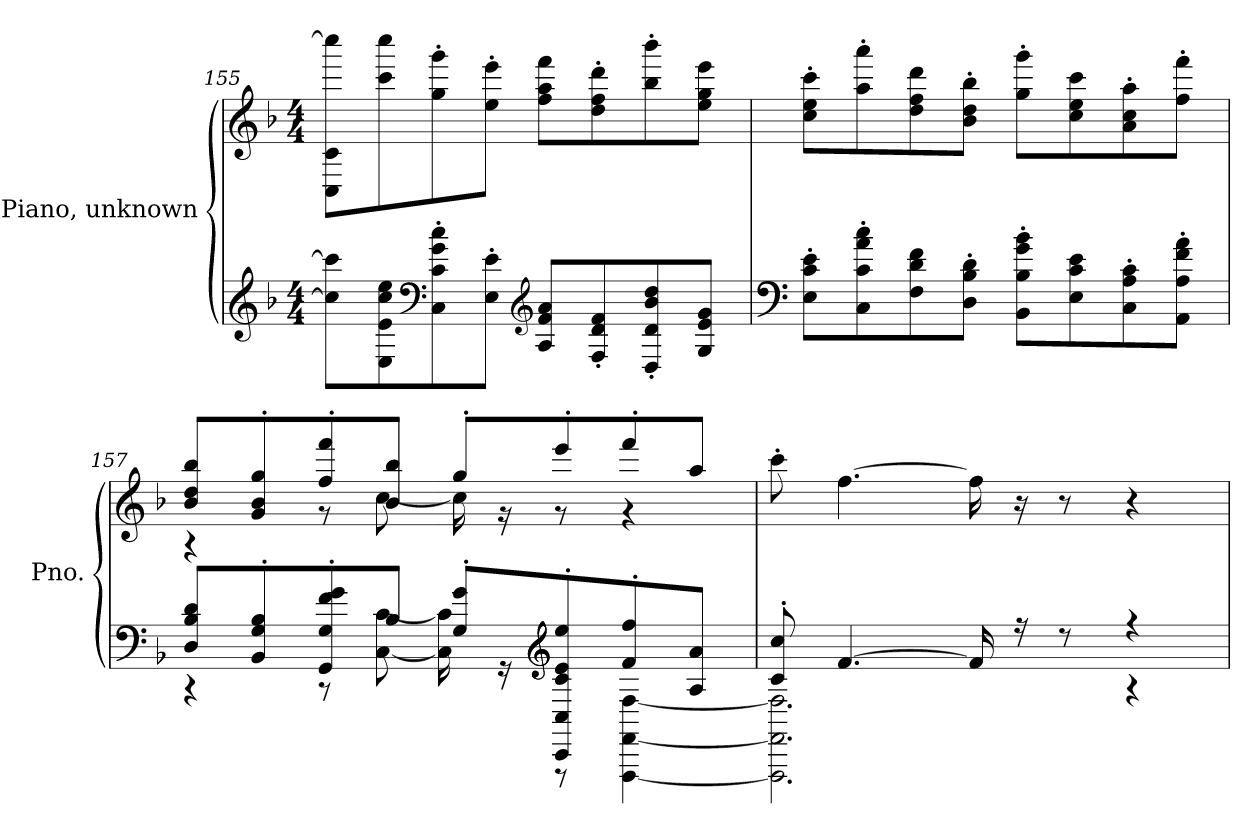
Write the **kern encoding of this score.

**kern	**kern
*part1	*part1
*staff2	*staff1
*I"Piano, unknown	*
*I'Pno.	*
*clefG2	*clefG2
*k[b-]	*k[b-]
*M4/4	*M4/4
=155	=155
8cc\] 8ccc\]L	8C\ 8c\ 8cccc\]L
8E\ 8e\ 8cc\ 8ee\	8ccc\ 8cccc\
*clefF4	*
8C\' 8c\' 8g\' 8cc\'	8gg\' 8ggg\'
8E\' 8e\'J	8ee\' 8eee\'J
*clefG2	*
8A/ 8f/ 8a/L	8ff\ 8aa\ 8fff\L
8F/' 8d/' 8f/'	8dd\' 8ff\' 8ddd\'
8D/' 8d/' 8b-/' 8dd/'	8bb-\' 8bbb-\'
8G/ 8e/ 8g/J	8ee\ 8gg\ 8eee\J
!!LO:LB:g=z
=156	=156
*clefF4	*
8E\' 8c\' 8e\'L	8cc\' 8ee\' 8ccc\'L
8C\' 8c\' 8a\' 8cc\'	8aa\' 8aaa\'
8F\ 8d\ 8f\	8dd\ 8ff\ 8ddd\
8D\' 8B-\' 8d\'J	8b-\' 8dd\' 8bb-\'J
8BB-\' 8B-\' 8g\' 8b-\'L	8gg\' 8ggg\'L
8E\ 8c\ 8e\	8cc\ 8ee\ 8ccc\
8C\' 8A\' 8c\'	8a\' 8cc\' 8aa\'
8AA\' 8A\' 8f\' 8a\'J	8ff\' 8fff\'J
=157	=157
*^	*^
8D/ 8B-/ 8d/L	4r	8b-/ 8dd/ 8bb-/L	4r
8BB-/' 8G/' 8B-/'	.	8g/' 8b-/' 8gg/'	.
8GG/' 8G/' 8f/' 8g/'	8r	8ff/' 8fff/'	8r
8B-/J	[8C\ [8c\	8b-/ 8bb-/J	[8cc\
8G/' 8g/'L	16C\] 16c\]	8gg'/L	16cc\]
.	16r	.	16r
*clefG2	*	*	*
8CC/' 8C/' 8c/' 8e/' 8ee/'	8r	8eee'/	8r
8f/' 8ff/'	[4FFF\ [4FF\ [4F\	8fff'/	4r
8A/ 8a/J	.	8aa/J	.
*	*	*v	*v
=158	=158	=158
8c/' 8cc/'	2.FFF\] 2.FF\] 2.F\]	8ccc'\
[4.f/	.	[4.ff\
16f/]	.	16ff\]
16r	.	16r
8r	.	8r
4r	4r	4r
*v	*v	*
=	=
*-	*-
